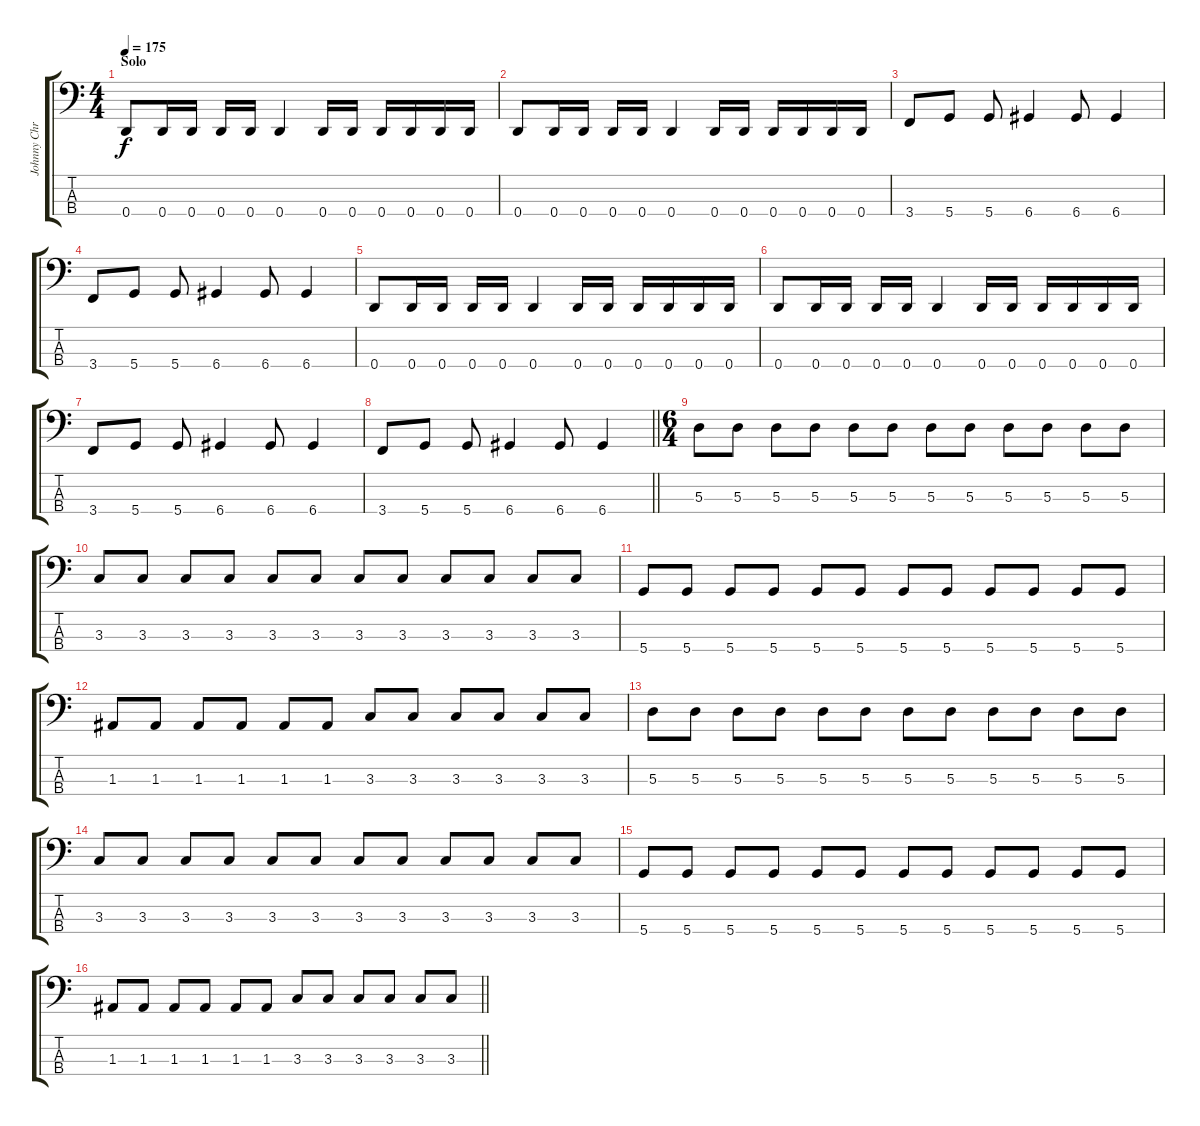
\track ("Johnny Christ" "Johnny Chr") {instrument electricbassfinger}
\staff {score tabs}
\tuning (G2 D2 A1 D1) {hide}
\ts (4 4)
\section ("" "Solo")
\tempo 175
\clef f4
\ks c
0.4.8{dy f} 0.4.16 0.4.16 0.4.16 0.4.16 0.4.4 0.4.16 0.4.16 0.4.16 0.4.16 0.4.16 0.4.16 |
0.4.8 0.4.16 0.4.16 0.4.16 0.4.16 0.4.4 0.4.16 0.4.16 0.4.16 0.4.16 0.4.16 0.4.16 |
3.4.8 5.4.8 5.4.8 6.4.4 6.4.8 6.4.4 |
3.4.8 5.4.8 5.4.8 6.4.4 6.4.8 6.4.4 |
0.4.8 0.4.16 0.4.16 0.4.16 0.4.16 0.4.4 0.4.16 0.4.16 0.4.16 0.4.16 0.4.16 0.4.16 |
0.4.8 0.4.16 0.4.16 0.4.16 0.4.16 0.4.4 0.4.16 0.4.16 0.4.16 0.4.16 0.4.16 0.4.16 |
3.4.8 5.4.8 5.4.8 6.4.4 6.4.8 6.4.4 |
\barLineRight lightlight
3.4.8 5.4.8 5.4.8 6.4.4 6.4.8 6.4.4 |
\ts (6 4)
5.3.8 5.3.8 5.3.8 5.3.8 5.3.8 5.3.8 5.3.8 5.3.8 5.3.8 5.3.8 5.3.8 5.3.8 |
3.3.8 3.3.8 3.3.8 3.3.8 3.3.8 3.3.8 3.3.8 3.3.8 3.3.8 3.3.8 3.3.8 3.3.8 |
5.4.8 5.4.8 5.4.8 5.4.8 5.4.8 5.4.8 5.4.8 5.4.8 5.4.8 5.4.8 5.4.8 5.4.8 |
1.3.8 1.3.8 1.3.8 1.3.8 1.3.8 1.3.8 3.3.8 3.3.8 3.3.8 3.3.8 3.3.8 3.3.8 |
5.3.8 5.3.8 5.3.8 5.3.8 5.3.8 5.3.8 5.3.8 5.3.8 5.3.8 5.3.8 5.3.8 5.3.8 |
3.3.8 3.3.8 3.3.8 3.3.8 3.3.8 3.3.8 3.3.8 3.3.8 3.3.8 3.3.8 3.3.8 3.3.8 |
5.4.8 5.4.8 5.4.8 5.4.8 5.4.8 5.4.8 5.4.8 5.4.8 5.4.8 5.4.8 5.4.8 5.4.8 |
\barLineRight lightlight
1.3.8 1.3.8 1.3.8 1.3.8 1.3.8 1.3.8 3.3.8 3.3.8 3.3.8 3.3.8 3.3.8 3.3.8
